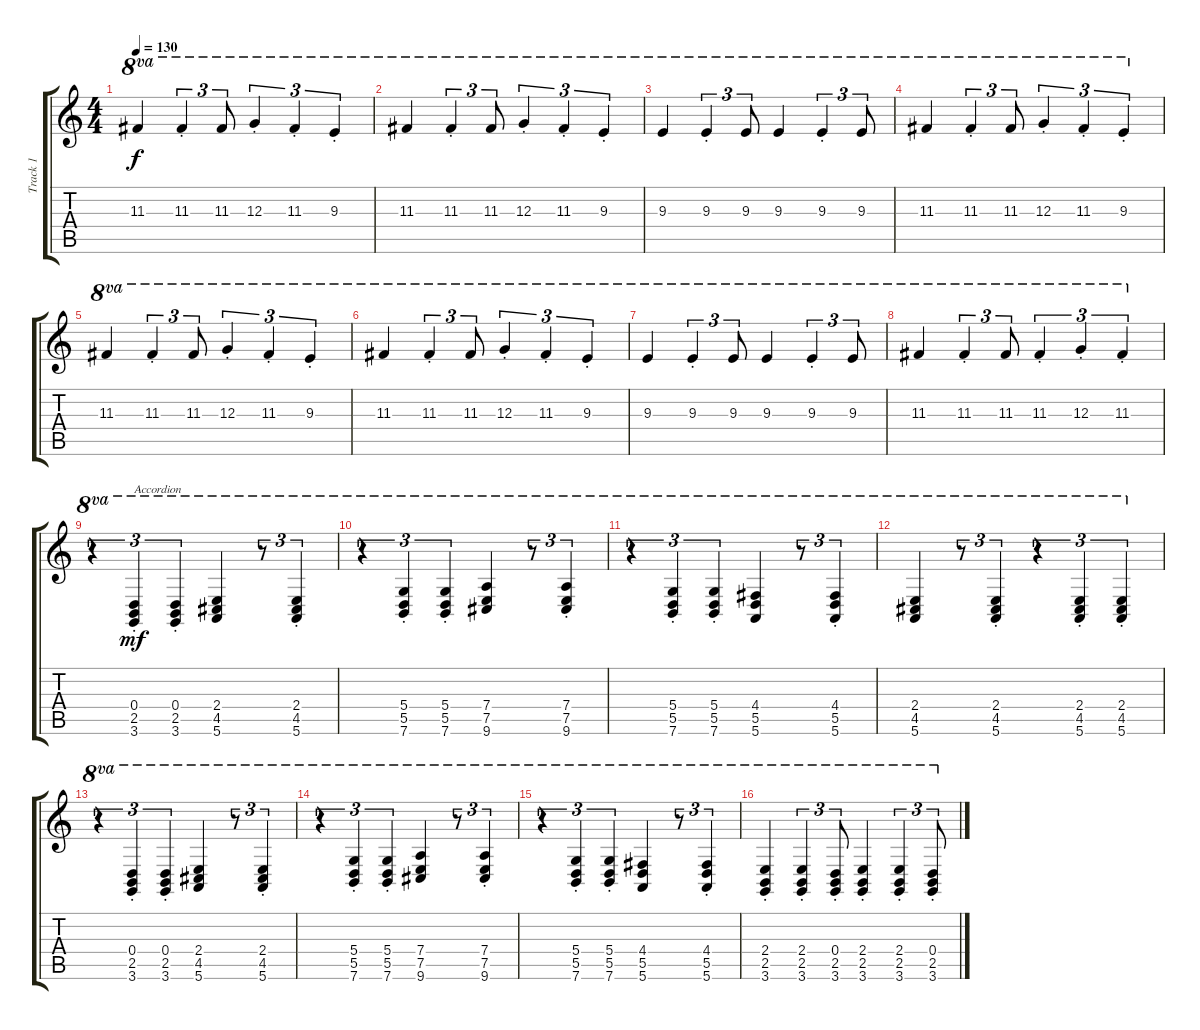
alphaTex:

\track ("Track 1" "Track 1") {instrument harpsichord}
\staff {score tabs}
\tuning (E5 B4 G4 D4 A3 E3) {hide}
\ts (4 4)
\tempo 130
\clef g2
\ks c
11.3.4{ot 8va dy f} 11.3{st}.4{tu (3 2) ot 8va} 11.3.8{tu (3 2) ot 8va} 12.3{st}.4{tu (3 2) ot 8va} 11.3{st}.4{tu (3 2) ot 8va} 9.3{st}.4{tu (3 2) ot 8va} |
11.3.4{ot 8va} 11.3{st}.4{tu (3 2) ot 8va} 11.3.8{tu (3 2) ot 8va} 12.3{st}.4{tu (3 2) ot 8va} 11.3{st}.4{tu (3 2) ot 8va} 9.3{st}.4{tu (3 2) ot 8va} |
9.3.4{ot 8va} 9.3{st}.4{tu (3 2) ot 8va} 9.3.8{tu (3 2) ot 8va} 9.3.4{ot 8va} 9.3{st}.4{tu (3 2) ot 8va} 9.3.8{tu (3 2) ot 8va} |
11.3.4{ot 8va} 11.3{st}.4{tu (3 2) ot 8va} 11.3.8{tu (3 2) ot 8va} 12.3{st}.4{tu (3 2) ot 8va} 11.3{st}.4{tu (3 2) ot 8va} 9.3{st}.4{tu (3 2) ot 8va} |
11.3.4{ot 8va} 11.3{st}.4{tu (3 2) ot 8va} 11.3.8{tu (3 2) ot 8va} 12.3{st}.4{tu (3 2) ot 8va} 11.3{st}.4{tu (3 2) ot 8va} 9.3{st}.4{tu (3 2) ot 8va} |
11.3.4{ot 8va} 11.3{st}.4{tu (3 2) ot 8va} 11.3.8{tu (3 2) ot 8va} 12.3{st}.4{tu (3 2) ot 8va} 11.3{st}.4{tu (3 2) ot 8va} 9.3{st}.4{tu (3 2) ot 8va} |
9.3.4{ot 8va} 9.3{st}.4{tu (3 2) ot 8va} 9.3.8{tu (3 2) ot 8va} 9.3.4{ot 8va} 9.3{st}.4{tu (3 2) ot 8va} 9.3.8{tu (3 2) ot 8va} |
11.3.4{ot 8va} 11.3{st}.4{tu (3 2) ot 8va} 11.3.8{tu (3 2) ot 8va} 11.3{st}.4{tu (3 2) ot 8va} 12.3{st}.4{tu (3 2) ot 8va} 11.3{st}.4{tu (3 2) ot 8va} |
r.4{tu (3 2) ot 8va} (0.4{st} 2.5{st} 3.6{st}).4{tu (3 2) ot 8va txt "Accordion" dy mf instrument accordion} (0.4{st} 2.5{st} 3.6{st}).4{tu (3 2) ot 8va} (2.4 4.5 5.6).4{ot 8va} r.8{tu (3 2) ot 8va} (2.4{st} 4.5{st} 5.6{st}).4{tu (3 2) ot 8va} |
r.4{tu (3 2) ot 8va} (5.4{st} 5.5{st} 7.6{st}).4{tu (3 2) ot 8va} (5.4{st} 5.5{st} 7.6{st}).4{tu (3 2) ot 8va} (7.4 7.5 9.6).4{ot 8va} r.8{tu (3 2) ot 8va} (7.4{st} 7.5{st} 9.6{st}).4{tu (3 2) ot 8va} |
r.4{tu (3 2) ot 8va} (5.4{st} 5.5{st} 7.6{st}).4{tu (3 2) ot 8va} (5.4{st} 5.5{st} 7.6{st}).4{tu (3 2) ot 8va} (4.4 5.5 5.6).4{ot 8va} r.8{tu (3 2) ot 8va} (4.4{st} 5.5{st} 5.6{st}).4{tu (3 2) ot 8va} |
(2.4 4.5 5.6).4{ot 8va} r.8{tu (3 2) ot 8va} (2.4{st} 4.5{st} 5.6{st}).4{tu (3 2) ot 8va} r.4{tu (3 2) ot 8va} (2.4{st} 4.5{st} 5.6{st}).4{tu (3 2) ot 8va} (2.4{st} 4.5{st} 5.6{st}).4{tu (3 2) ot 8va} |
r.4{tu (3 2) ot 8va} (0.4{st} 2.5{st} 3.6{st}).4{tu (3 2) ot 8va} (0.4{st} 2.5{st} 3.6{st}).4{tu (3 2) ot 8va} (2.4 4.5 5.6).4{ot 8va} r.8{tu (3 2) ot 8va} (2.4{st} 4.5{st} 5.6{st}).4{tu (3 2) ot 8va} |
r.4{tu (3 2) ot 8va} (5.4{st} 5.5{st} 7.6{st}).4{tu (3 2) ot 8va} (5.4{st} 5.5{st} 7.6{st}).4{tu (3 2) ot 8va} (7.4 7.5 9.6).4{ot 8va} r.8{tu (3 2) ot 8va} (7.4{st} 7.5{st} 9.6{st}).4{tu (3 2) ot 8va} |
r.4{tu (3 2) ot 8va} (5.4{st} 5.5{st} 7.6{st}).4{tu (3 2) ot 8va} (5.4{st} 5.5{st} 7.6{st}).4{tu (3 2) ot 8va} (4.4 5.5 5.6).4{ot 8va} r.8{tu (3 2) ot 8va} (4.4{st} 5.5{st} 5.6{st}).4{tu (3 2) ot 8va} |
(2.4{st} 2.5{st} 3.6{st}).4{ot 8va} (2.4{st} 2.5{st} 3.6{st}).4{tu (3 2) ot 8va} (0.4{st} 2.5{st} 3.6{st}).8{tu (3 2) ot 8va} (2.4{st} 2.5{st} 3.6{st}).4{ot 8va} (2.4{st} 2.5{st} 3.6{st}).4{tu (3 2) ot 8va} (0.4{st} 2.5{st} 3.6{st}).8{tu (3 2) ot 8va}
